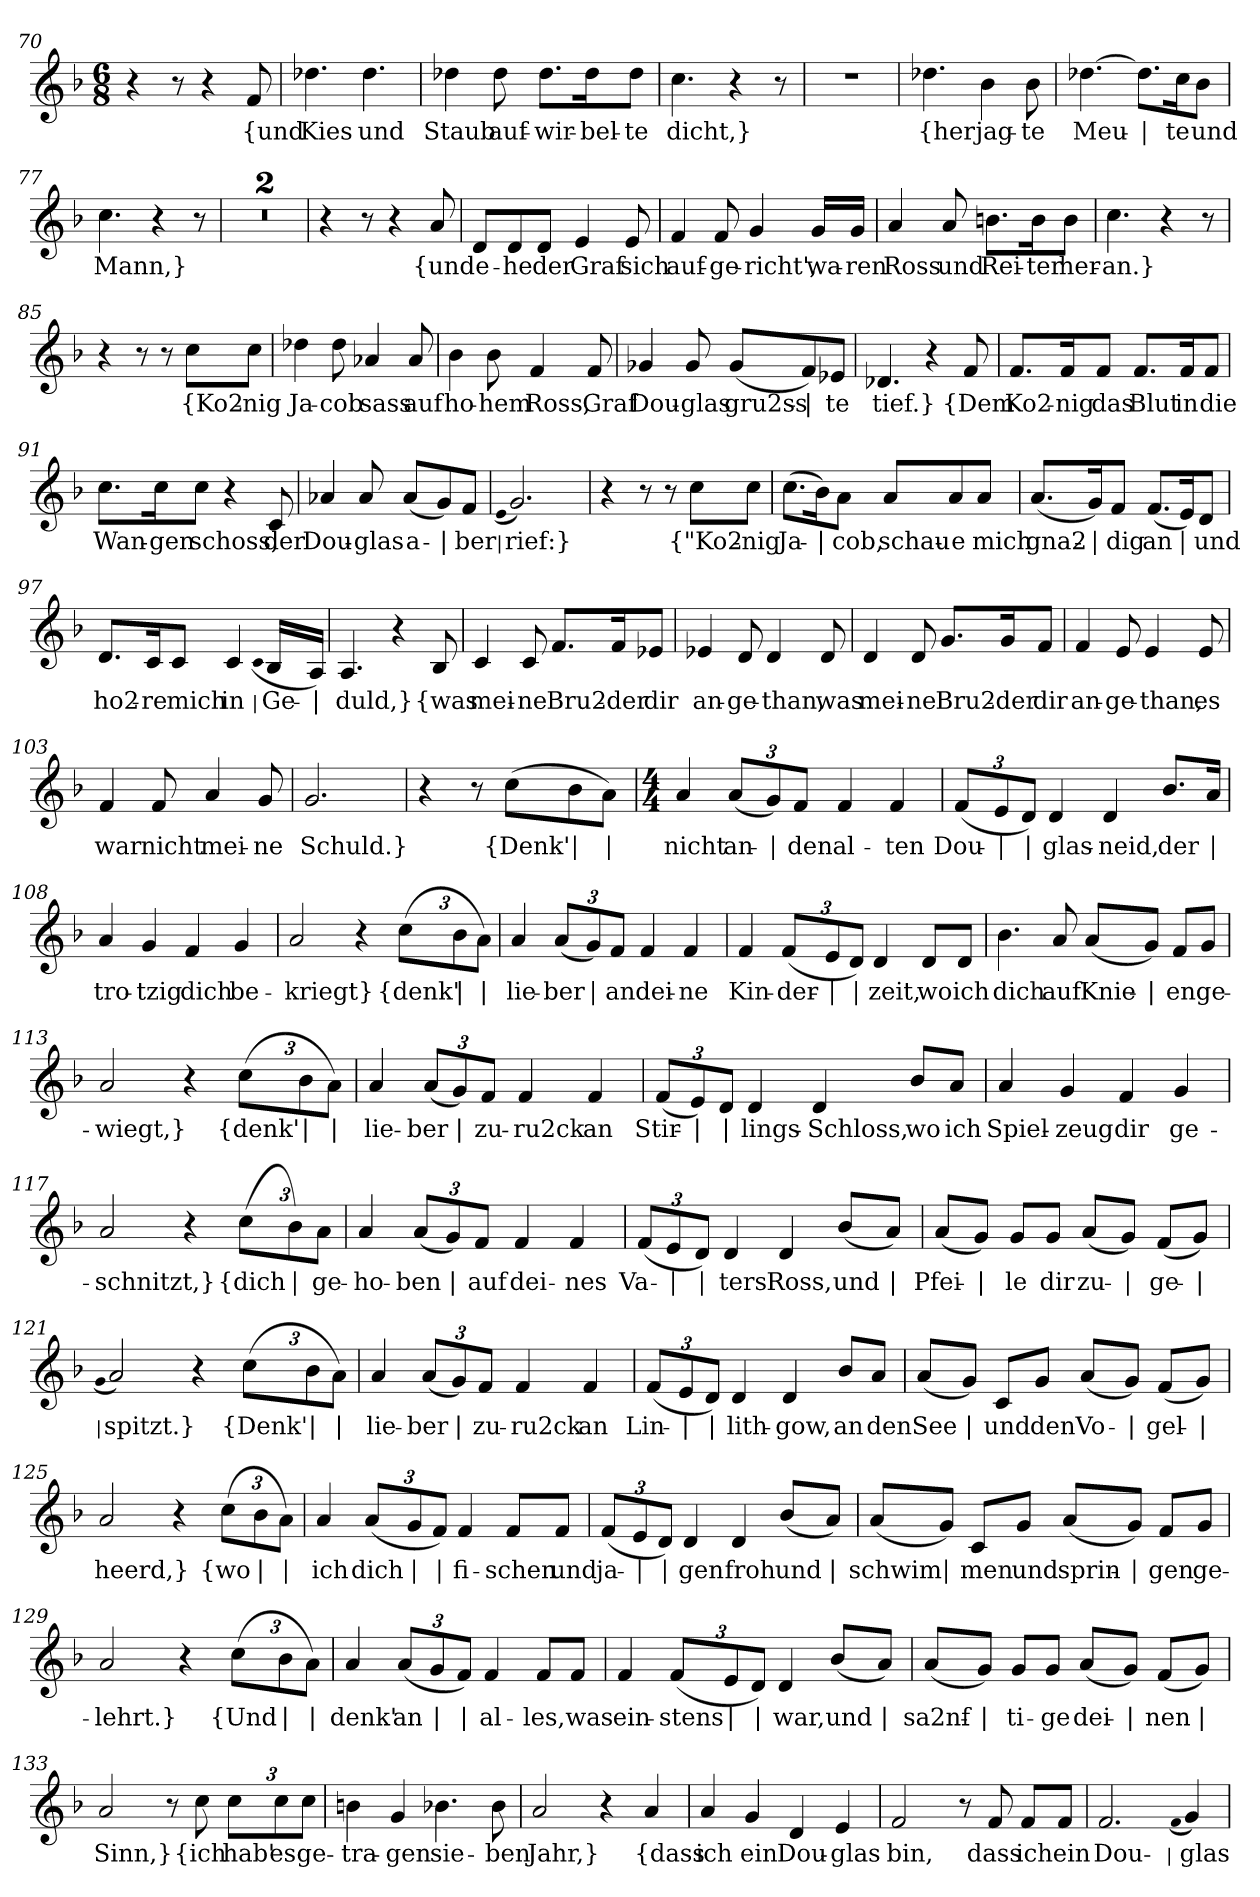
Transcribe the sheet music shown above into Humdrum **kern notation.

**kern	**text
*part1	*part1
*staff1	*staff1
*clefG2	*
*k[b-]	*
*M6/8	*
=70	=70
4r	.
8r	.
4r	.
8f	{und
=71	=71
4.dd-X	Kies
4.dd-	und
=72	=72
4dd-X	Staub
8dd-	auf-
8.dd-\L	-wir-
16dd-\K	-bel-
8dd-\J	-te
=73	=73
4.cc	dicht,}
4r	.
8r	.
=74	=74
2.r	.
=75	=75
4.dd-X	{her
4b-	jag-
8b-	-te
=76	=76
[4.dd-X	Meu-
8.dd-\L]	|
16cc\K	-te
8b-\J	und
=77	=77
4.cc	Mann,}
4r	.
8r	.
=78	=78
2.r	.
=79	=79
2.r	.
=80	=80
4r	.
8r	.
4r	.
8a	{und
=81	=81
8d/L	e-
8d/	-he
8d/J	der
4e	Graf
8e	sich
=82	=82
4f	auf-
8f	-ge-
4g	-richt',
16g/LL	wa-
16g/JJ	-ren
=83	=83
4a	Ross
8a	und
8.bn\L	Rei-
16b\K	-ter
8b\J	her-
=84	=84
4.cc	-an.}
4r	.
8r	.
=85	=85
4r	.
8r	.
8r	.
8cc\L	{Ko2-
8cc\J	-nig
=86	=86
4dd-X	Ja-
8dd-	-cob
4a-X	sass
8a-	auf
=87	=87
4b-	ho-
8b-	-hem
4f	Ross,
8f	Graf
=88	=88
4g-X	Dou-
8g-	-glas
(8g-/L	gru2ss-
8f/)	|
8e-X/J	-te
=89	=89
4.d-X	tief.}
4r	.
8f	{Dem
=90	=90
8.f/L	Ko2-
16f/K	-nig
8f/J	das
8.f/L	Blut
16f/K	in
8f/J	die
=91	=91
8.cc\L	Wan-
16cc\K	-gen
8cc\J	schoss,
4r	.
8c	der
=92	=92
4a-X	Dou-
8a-	-glas
(8a-/L	a-
8g/)	|
8f/J	-ber
=93	=93
(qe	|
2.g)	rief:}
=94	=94
4r	.
8r	.
8r	.
8cc\L	{"Ko2-
8cc\J	-nig
=95	=95
(8.cc\L	Ja-
16b-\K)	|
8a\J	-cob,
8a/L	schau-
8a/	-e
8a/J	mich
=96	=96
(8.a/L	gna2-
16g/K)	|
8f/J	-dig
(8.f/L	an
16e/K)	|
8d/J	und
=97	=97
8.d/L	ho2-
16c/K	-re
8c/J	mich
4c	in
(qc	|
16B-/LL	Ge-
16A/JJ)	|
=98	=98
4.A	-duld,}
4r	.
8B-	{was
=99	=99
4c	mei-
8c	-ne
8.f/L	Bru2-
16f/K	-der
8e-X/J	dir
=100	=100
4e-X	an-
8d	-ge-
4d	-than,
8d	was
=101	=101
4d	mei-
8d	-ne
8.g/L	Bru2-
16g/K	-der
8f/J	dir
=102	=102
4f	an-
8e	-ge-
4e	-than,
8e	es
=103	=103
4f	war
8f	nicht
4a	mei-
8g	-ne
=104	=104
2.g	Schuld.}
=105	=105
4r	.
8r	.
(8cc\L	{Denk'
8b-\	|
8a\J)	|
=106	=106
*M4/4	*
4a	nicht
(12a/L	an-
12g/)	|
12f/J	-den
4f	al-
4f	-ten
=107	=107
(12f/L	Dou-
12e/	|
12d/J)	|
4d	-glas-
4d	-neid,
8.b-/L	der
16a/Jk	|
=108	=108
4a	tro-
4g	-tzig
4f	dich
4g	be-
=109	=109
2a	-kriegt}
4r	.
(12cc\L	{denk'
12b-\	|
12a\J)	|
=110	=110
4a	lie-
(12a/L	-ber
12g/)	|
12f/J	an
4f	dei-
4f	-ne
=111	=111
4f	Kin-
(12f/L	-der-
12e/	|
12d/J)	|
4d	-zeit,
8d/L	wo
8d/J	ich
=112	=112
4.b-	dich
8a	auf
(8a/L	Knie-
8g/J)	|
8f/L	-en
8g/J	ge-
=113	=113
2a	-wiegt,}
4r	.
(12cc\L	{denk'
12b-\	|
12a\J)	|
=114	=114
4a	lie-
(12a/L	-ber
12g/)	|
12f/J	zu-
4f	-ru2ck
4f	an
=115	=115
(12f/L	Stir-
12e/)	|
12d/J	|
4d	-lings-
4d	-Schloss,
8b-/L	wo
8a/J	ich
=116	=116
4a	Spiel-
4g	-zeug
4f	dir
4g	ge-
=117	=117
2a	-schnitzt,}
4r	.
(12cc\L	{dich
12b-\)	|
12a\J	ge-
=118	=118
4a	-ho-
(12a/L	-ben
12g/)	|
12f/J	auf
4f	dei-
4f	-nes
=119	=119
(12f/L	Va-
12e/	|
12d/J)	|
4d	-ters
4d	Ross,
(8b-/L	und
8a/J)	|
=120	=120
(8a/L	Pfei-
8g/J)	|
8g/L	-le
8g/J	dir
(8a/L	zu-
8g/J)	|
(8f/L	-ge-
8g/J)	|
=121	=121
(qg	|
2a)	-spitzt.}
4r	.
(12cc\L	{Denk'
12b-\	|
12a\J)	|
=122	=122
4a	lie-
(12a/L	-ber
12g/)	|
12f/J	zu-
4f	-ru2ck
4f	an
=123	=123
(12f/L	Lin-
12e/	|
12d/J)	|
4d	-lith-
4d	-gow,
8b-/L	an
8a/J	den
=124	=124
(8a/L	See
8g/J)	|
8c/L	und
8g/J	den
(8a/L	Vo-
8g/J)	|
(8f/L	-gel-
8g/J)	|
=125	=125
2a	-heerd,}
4r	.
(12cc\L	{wo
12b-\	|
12a\J)	|
=126	=126
4a	ich
(12a/L	dich
12g/	|
12f/J)	|
4f	fi-
8f/L	-schen
8f/J	und
=127	=127
(12f/L	ja-
12e/	|
12d/J)	|
4d	-gen
4d	froh
(8b-/L	und
8a/J)	|
=128	=128
(8a/L	schwim
8g/J)	|
8c/L	men
8g/J	und
(8a/L	sprin-
8g/J)	|
8f/L	-gen
8g/J	ge-
=129	=129
2a	-lehrt.}
4r	.
(12cc\L	{Und
12b-\	|
12a\J)	|
=130	=130
4a	denk'
(12a/L	an
12g/	|
12f/J)	|
4f	al-
8f/L	-les,
8f/J	was
=131	=131
4f	ein-
(12f/L	-stens
12e/	|
12d/J)	|
4d	war,
(8b-/L	und
8a/J)	|
=132	=132
(8a/L	sa2nf-
8g/J)	|
8g/L	-ti-
8g/J	-ge
(8a/L	dei-
8g/J)	|
(8f/L	-nen
8g/J)	|
=133	=133
2a	Sinn,}
8r	.
8cc	{ich
12cc\L	hab'
12cc\	es
12cc\J	ge-
=134	=134
4bn	-tra-
4g	-gen
4.b-X	sie-
8b-	-ben
=135	=135
2a	Jahr,}
4r	.
4a	{dass
=136	=136
4a	ich
4g	ein
4d	Dou-
4e	-glas
=137	=137
2f	bin,
8r	.
8f	dass
8f/L	ich
8f/J	ein
=138	=138
2.f	Dou-
(qf	|
4g)	-glas
=	=
*-	*-
